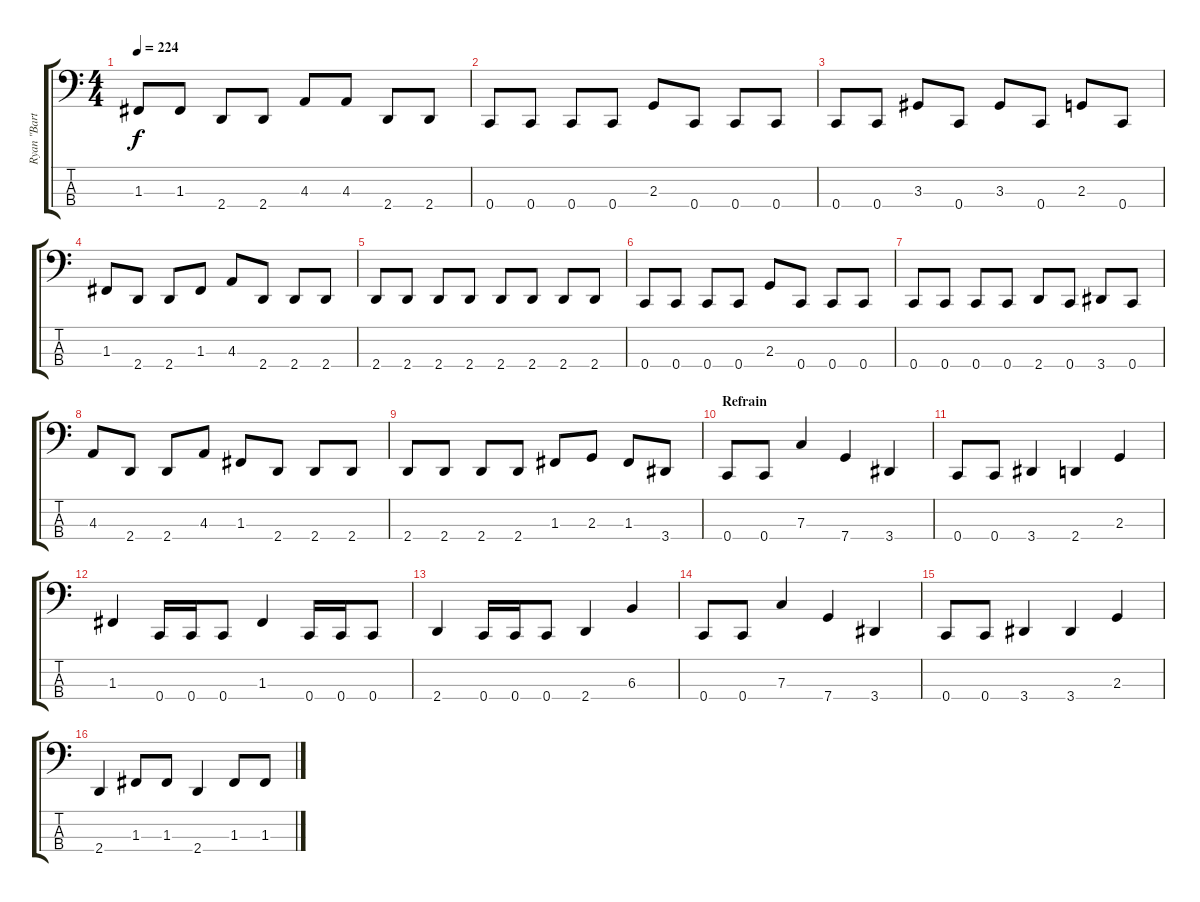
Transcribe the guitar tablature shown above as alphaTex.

\track ("Ryan \"Bart\" Willams (Bass)" "Ryan \"Bart") {instrument electricbassfinger}
\staff {score tabs}
\tuning (Eb2 Bb1 F1 C1) {hide}
\ts (4 4)
\tempo 224
\clef f4
\ks c
1.3.8{dy f} 1.3.8 2.4.8 2.4.8 4.3.8 4.3.8 2.4.8 2.4.8 |
0.4.8 0.4.8 0.4.8 0.4.8 2.3.8 0.4.8 0.4.8 0.4.8 |
0.4.8 0.4.8 3.3.8 0.4.8 3.3.8 0.4.8 2.3.8 0.4.8 |
1.3.8 2.4.8 2.4.8 1.3.8 4.3.8 2.4.8 2.4.8 2.4.8 |
2.4.8 2.4.8 2.4.8 2.4.8 2.4.8 2.4.8 2.4.8 2.4.8 |
0.4.8 0.4.8 0.4.8 0.4.8 2.3.8 0.4.8 0.4.8 0.4.8 |
0.4.8 0.4.8 0.4.8 0.4.8 2.4.8 0.4.8 3.4.8 0.4.8 |
4.3.8 2.4.8 2.4.8 4.3.8 1.3.8 2.4.8 2.4.8 2.4.8 |
2.4.8 2.4.8 2.4.8 2.4.8 1.3.8 2.3.8 1.3.8 3.4.8 |
\section ("" "Refrain")
0.4.8 0.4.8 7.3.4 7.4.4 3.4.4 |
0.4.8 0.4.8 3.4.4 2.4.4 2.3.4 |
1.3.4 0.4.16 0.4.16 0.4.8 1.3.4 0.4.16 0.4.16 0.4.8 |
2.4.4 0.4.16 0.4.16 0.4.8 2.4.4 6.3.4 |
0.4.8 0.4.8 7.3.4 7.4.4 3.4.4 |
0.4.8 0.4.8 3.4.4 3.4.4 2.3.4 |
2.4.4 1.3.8 1.3.8 2.4.4 1.3.8 1.3.8
